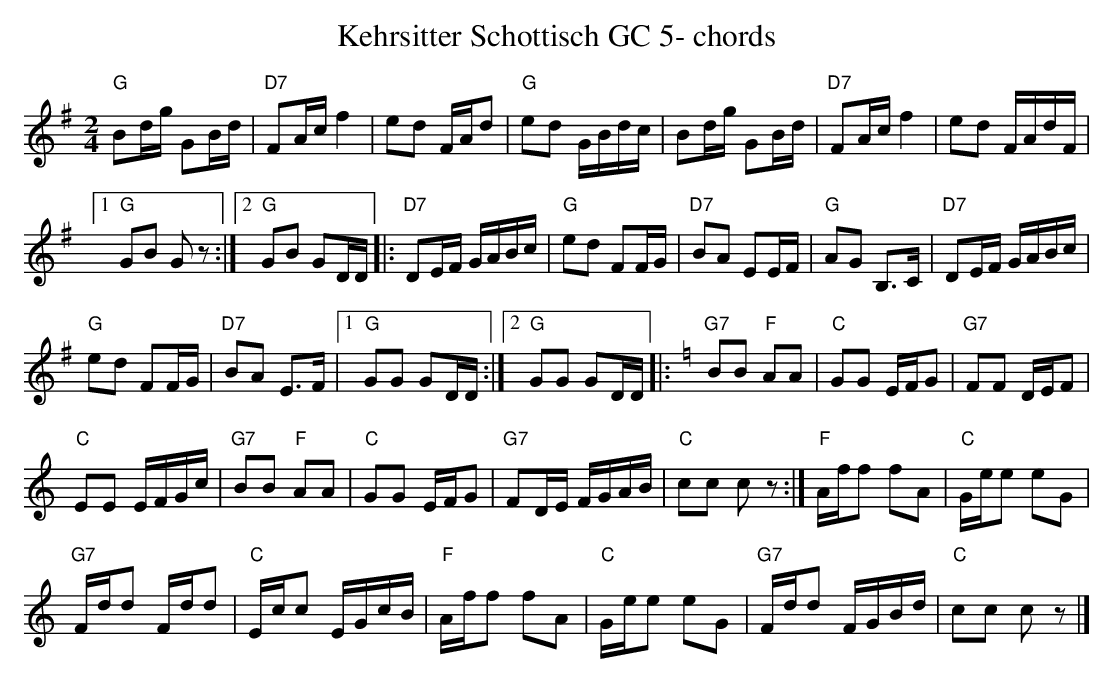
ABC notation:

X:1
T:Kehrsitter Schottisch GC 5- chords
M:2/4
L:1/16
K:Gmaj%%MIDI gchordon
"G"B2dg G2Bd | "D7"F2Acf4 | e2d2 FAd2 | "G"e2d2 GBdc | B2dg G2Bd | "D7"F2Acf4 | e2d2 FAdF |1
"G"G2B2 G2z2 :|2 "G"G2B2 G2DD |: "D7"D2EF GABc | "G"e2d2 F2FG | "D7"B2A2 E2EF | "G"A2G2 B,3C | "D7"D2EF GABc |
"G"e2d2 F2FG | "D7"B2A2 E3F |1 "G"G2G2 G2DD :|2 "G"G2G2 G2DD |: [K:Cmaj] "G7"B2B2 "F"A2A2 | "C"G2G2 EFG2 | "G7"F2F2 DEF2 |
"C"E2E2 EFGc | "G7"B2B2 "F"A2A2 | "C"G2G2 EFG2 | "G7"F2DE FGAB | "C"c2c2 c2z2 :| "F"Aff2 f2A2 | "C"Gee2 e2G2 |
"G7"Fdd2 Fdd2 | "C"Ecc2 EGcB | "F"Aff2 f2A2 | "C"Gee2 e2G2 | "G7"Fdd2 FGBd | "C"c2c2 c2z2 |]
